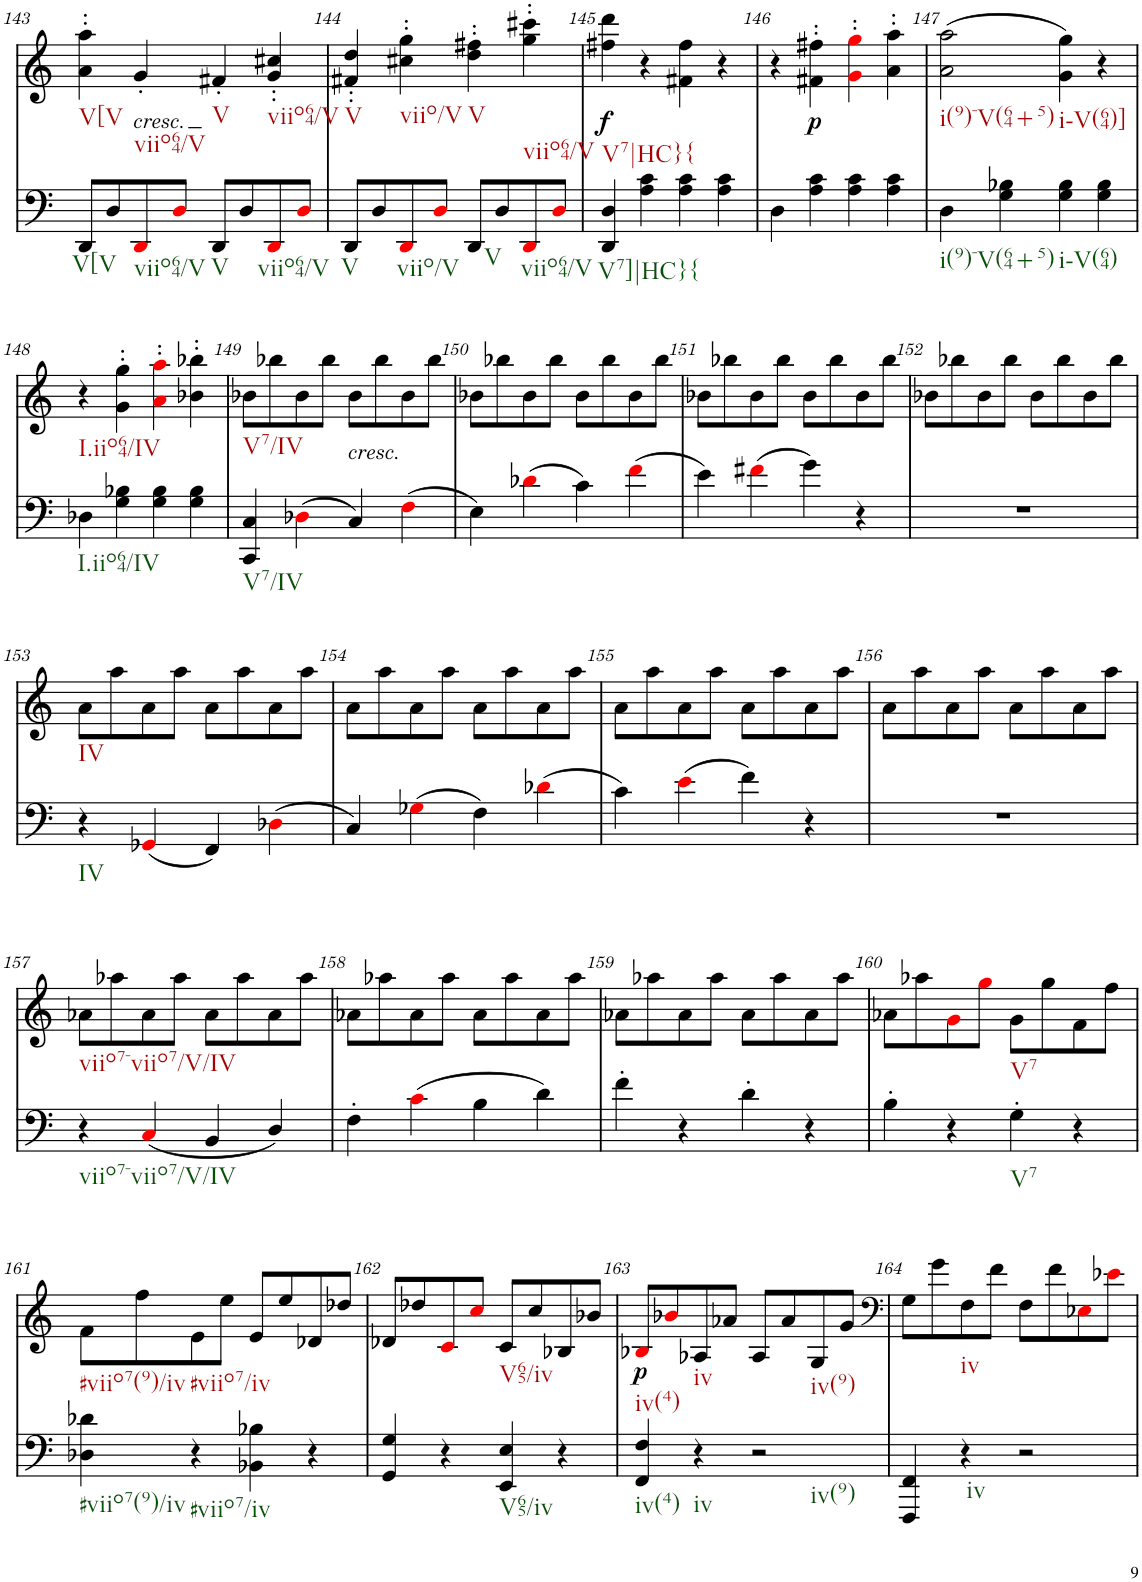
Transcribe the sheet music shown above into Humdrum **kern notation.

**kern	**kern	**text	**dynam
*part2	*part1	*part1	*part1
*staff2	*staff1	*staff1	*staff1
*I"piano	*I"piano	*	*
*I'Pno	*I'Pno	*	*
!!LO:PB:g=z
*clefF4	*clefG2	*	*
*k[]	*k[]	*	*
*M2/2	*M2/2	*	*
*met(c|)	*met(c|)	*	*
=143	=143	=143	=143
8DD/L	4a\' 4aa\'	.	.
8D/	.	.	.
!	!LO:TX:b:i:t=cresc.	!	!
8DDi/	4g'/	.	.
8Di/J	.	.	.
8DD/L	4f#X'/	.	.
8D/	.	.	.
8DDi/	4g/' 4cc#X/'	.	.
8Di/J	.	.	.
=144	=144	=144	=144
8DD/L	4f#X/' 4dd/'	.	.
8D/	.	.	.
8DDi/	4cc#X\' 4gg\'	.	.
8Di/J	.	.	.
8DD/L	4dd\' 4ff#X\'	.	.
8D/	.	.	.
8DDi/	4gg\' 4ccc#X\'	.	.
8Di/J	.	.	.
=145	=145	=145	=145
!	!	!LO:LY:b	!LO:DY:b
4DD/ 4D/	4ff#X\ 4ddd\	f	f
4A\ 4c\	4r	.	.
4A\ 4c\	4f#X\ 4ff#\	.	.
4A\ 4c\	4r	.	.
=146	=146	=146	=146
4D\	4r	.	.
!	!	!LO:LY:b	!LO:DY:b
4A\ 4c\	4f#X\' 4ff#X\'	p	p
4A\ 4c\	4gi\' 4ggi\'	.	.
4A\ 4c\	4a\' 4aa\'	.	.
=147	=147	=147	=147
4D\	(2a\ 2aa\	.	.
4G\ 4B-X\	.	.	.
4G\ 4B-\	4g\ 4gg\)	.	.
4G\ 4B-\	4r	.	.
!!LO:LB:g=z
=148	=148	=148	=148
4D-X\	4r	.	.
4G\ 4B-X\	4g\' 4gg\'	.	.
4G\ 4B-\	4ai\' 4aai\'	.	.
4G\ 4B-\	4b-X\' 4bb-X\'	.	.
=149	=149	=149	=149
4CC/ 4C/	8b-X\L	.	.
.	8bb-X\	.	.
(4D-Xi\	8b-\	.	.
.	8bb-\J	.	.
!	!LO:TX:b:i:t=cresc.	!	!
4C/)	8b-\L	.	.
.	8bb-\	.	.
(4Fi\	8b-\	.	.
.	8bb-\J	.	.
=150	=150	=150	=150
4E\)	8b-X\L	.	.
.	8bb-X\	.	.
(4d-Xi\	8b-\	.	.
.	8bb-\J	.	.
4c\)	8b-\L	.	.
.	8bb-\	.	.
(4fi\	8b-\	.	.
.	8bb-\J	.	.
=151	=151	=151	=151
4e\)	8b-X\L	.	.
.	8bb-X\	.	.
(4f#Xi\	8b-\	.	.
.	8bb-\J	.	.
4g\)	8b-\L	.	.
.	8bb-\	.	.
4r	8b-\	.	.
.	8bb-\J	.	.
=152	=152	=152	=152
1r	8b-X\L	.	.
.	8bb-X\	.	.
.	8b-\	.	.
.	8bb-\J	.	.
.	8b-\L	.	.
.	8bb-\	.	.
.	8b-\	.	.
.	8bb-\J	.	.
!!LO:LB:g=z
=153	=153	=153	=153
4r	8a\L	.	.
.	8aa\	.	.
(4GG-Xi/	8a\	.	.
.	8aa\J	.	.
4FF/)	8a\L	.	.
.	8aa\	.	.
(4D-Xi\	8a\	.	.
.	8aa\J	.	.
=154	=154	=154	=154
4C/)	8a\L	.	.
.	8aa\	.	.
(4G-Xi\	8a\	.	.
.	8aa\J	.	.
4F\)	8a\L	.	.
.	8aa\	.	.
(4d-Xi\	8a\	.	.
.	8aa\J	.	.
=155	=155	=155	=155
4c\)	8a\L	.	.
.	8aa\	.	.
(4ei\	8a\	.	.
.	8aa\J	.	.
4f\)	8a\L	.	.
.	8aa\	.	.
4r	8a\	.	.
.	8aa\J	.	.
=156	=156	=156	=156
1r	8a\L	.	.
.	8aa\	.	.
.	8a\	.	.
.	8aa\J	.	.
.	8a\L	.	.
.	8aa\	.	.
.	8a\	.	.
.	8aa\J	.	.
!!LO:LB:g=z
=157	=157	=157	=157
4r	8a-X\L	.	.
.	8aa-X\	.	.
(4Ci/	8a-\	.	.
.	8aa-\J	.	.
4BB/	8a-\L	.	.
.	8aa-\	.	.
4D/)	8a-\	.	.
.	8aa-\J	.	.
=158	=158	=158	=158
4F'\	8a-X\L	.	.
.	8aa-X\	.	.
(4ci\	8a-\	.	.
.	8aa-\J	.	.
4B\	8a-\L	.	.
.	8aa-\	.	.
4d\)	8a-\	.	.
.	8aa-\J	.	.
=159	=159	=159	=159
4f'\	8a-X\L	.	.
.	8aa-X\	.	.
4r	8a-\	.	.
.	8aa-\J	.	.
4d'\	8a-\L	.	.
.	8aa-\	.	.
4r	8a-\	.	.
.	8aa-\J	.	.
=160	=160	=160	=160
4B'\	8a-X\L	.	.
.	8aa-X\	.	.
4r	8gi\	.	.
.	8ggi\J	.	.
4G'\	8g\L	.	.
.	8gg\	.	.
4r	8f\	.	.
.	8ff\J	.	.
!!LO:LB:g=z
=161	=161	=161	=161
4D-X\ 4d-X\	8f\L	.	.
.	8ff\	.	.
4r	8e\	.	.
.	8ee\J	.	.
4BB-X\ 4B-X\	8e/L	.	.
.	8ee/	.	.
4r	8d-X/	.	.
.	8dd-X/J	.	.
=162	=162	=162	=162
4GG/ 4G/	8d-X/L	.	.
.	8dd-X/	.	.
4r	8ci/	.	.
.	8cci/J	.	.
4EE/ 4E/	8c/L	.	.
.	8cc/	.	.
4r	8B-X/	.	.
.	8b-X/J	.	.
=163	=163	=163	=163
!	!	!LO:LY:b	!LO:DY:b
4FF/ 4F/	8B-Xi/L	p	p
.	8b-Xi/	.	.
4r	8A-X/	.	.
.	8a-X/J	.	.
2r	8A-/L	.	.
.	8a-/	.	.
.	8G/	.	.
.	8g/J	.	.
=164	=164	=164	=164
*	*clefF4	*	*
4FFF/ 4FF/	8G\L	.	.
.	8g\	.	.
4r	8F\	.	.
.	8f\J	.	.
2r	8F\L	.	.
.	8f\	.	.
.	8E-Xi\	.	.
.	8e-Xi\J	.	.
=	=	=	=
*-	*-	*-	*-
